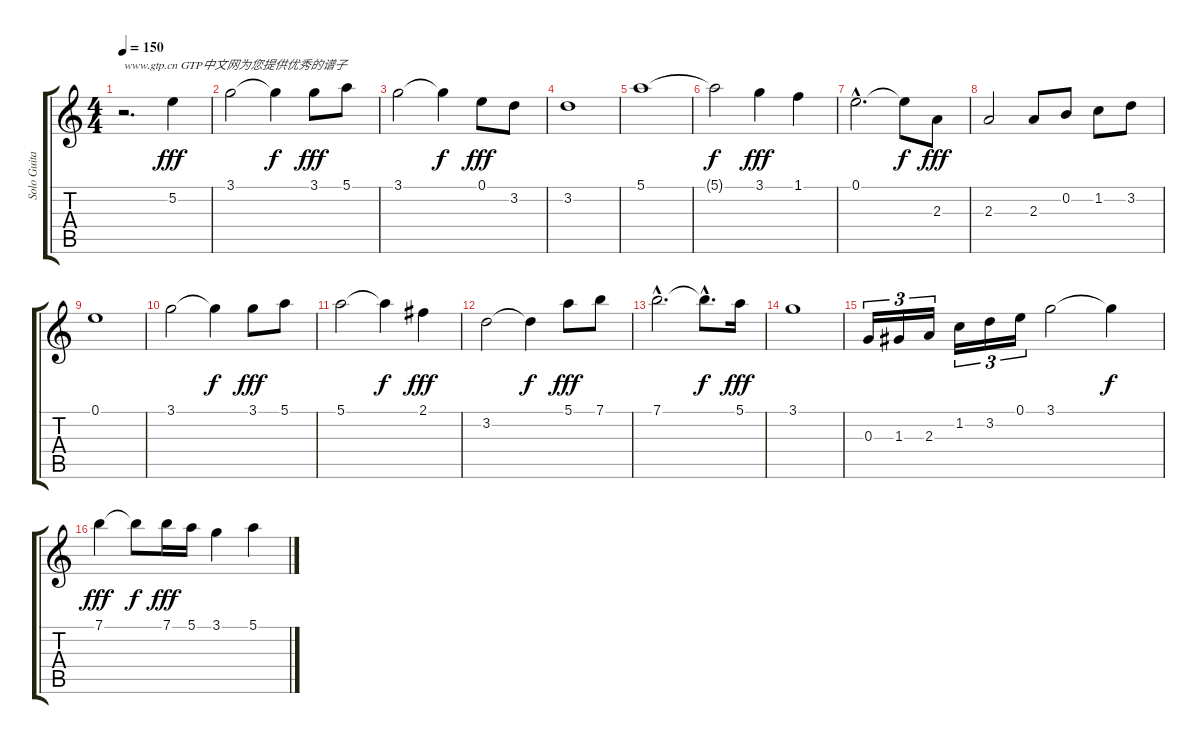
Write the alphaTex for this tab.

\track ("Solo Guitar" "Solo Guita") {instrument distortionguitar}
\staff {score tabs}
\tuning (E4 B3 G3 D3 A2 E2) {hide}
\ts (4 4)
\tempo 150
\clef g2
\ks c
r.2{d txt "www.gtp.cn GTP中文网为您提供优秀的谱子" dy fff} 5.2.4 |
3.1.2 3.1{t}.4{dy f} 3.1.8{dy fff} 5.1.8 |
3.1.2 3.1{t}.4{dy f} 0.1.8{dy fff} 3.2.8 |
3.2.1 |
5.1.1 |
5.1{t}.2{dy f} 3.1.4{dy fff} 1.1.4 |
0.1{hac}.2{d} 0.1{t}.8{dy f} 2.3.8{dy fff} |
2.3.2 2.3.8 0.2.8 1.2.8 3.2.8 |
0.1.1 |
3.1.2 3.1{t}.4{dy f} 3.1.8{dy fff} 5.1.8 |
5.1.2 5.1{t}.4{dy f} 2.1.4{dy fff} |
3.2.2 3.2{t}.4{dy f} 5.1.8{dy fff} 7.1.8 |
7.1{hac}.2{d} 7.1{hac t}.8{d dy f} 5.1.16{dy fff} |
3.1.1 |
0.3.16{tu (3 2)} 1.3.16{tu (3 2)} 2.3.16{tu (3 2)} 1.2.16{tu (3 2)} 3.2.16{tu (3 2)} 0.1.16{tu (3 2)} 3.1.2 3.1{t}.4{dy f} |
7.1.4{dy fff} 7.1{t}.8{dy f} 7.1.16{dy fff} 5.1.16 3.1.4 5.1.4
